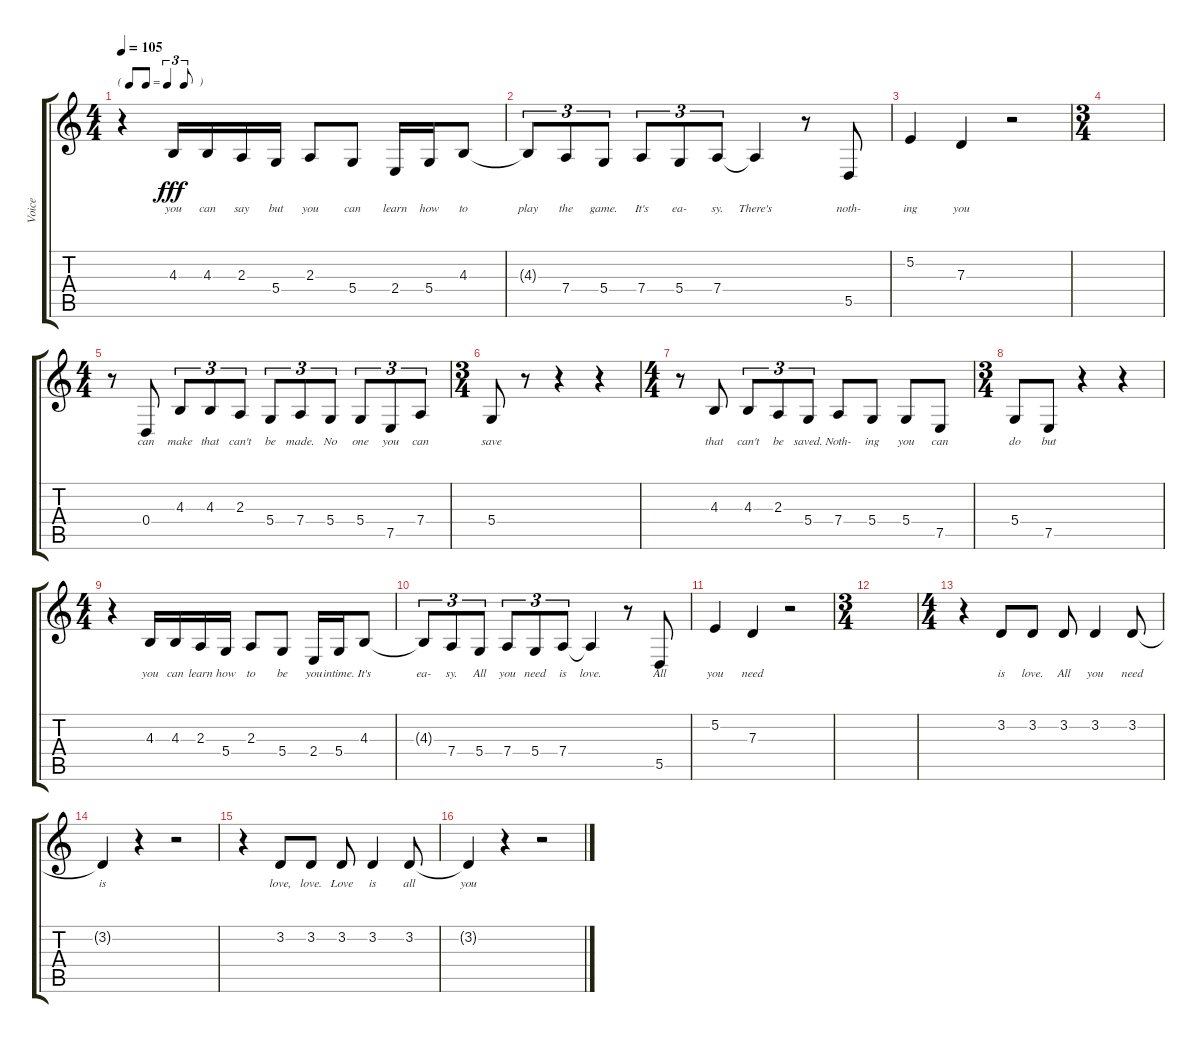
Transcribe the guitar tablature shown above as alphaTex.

\track ("Voice" "Voice") {instrument altosax}
\staff {score tabs}
\tuning (E4 B3 G3 D3 A2 E2) {hide}
\ts (4 4)
\tf triplet8th
\tempo 105
\clef g2
\ks c
r.4{dy fff} 4.3.16{lyrics (0 "you") lyrics (1 "") lyrics (2 "") lyrics (3 "") lyrics (4 "")} 4.3.16{lyrics (0 "can") lyrics (1 "") lyrics (2 "") lyrics (3 "") lyrics (4 "")} 2.3.16{lyrics (0 "say") lyrics (1 "") lyrics (2 "") lyrics (3 "") lyrics (4 "")} 5.4.16{lyrics (0 "but") lyrics (1 "") lyrics (2 "") lyrics (3 "") lyrics (4 "")} 2.3.8{lyrics (0 "you") lyrics (1 "") lyrics (2 "") lyrics (3 "") lyrics (4 "")} 5.4.8{lyrics (0 "can") lyrics (1 "") lyrics (2 "") lyrics (3 "") lyrics (4 "")} 2.4.16{lyrics (0 "learn") lyrics (1 "") lyrics (2 "") lyrics (3 "") lyrics (4 "")} 5.4.16{lyrics (0 "how") lyrics (1 "") lyrics (2 "") lyrics (3 "") lyrics (4 "")} 4.3.8{lyrics (0 "to") lyrics (1 "") lyrics (2 "") lyrics (3 "") lyrics (4 "")} |
4.3{t}.8{tu (3 2) lyrics (0 "play") lyrics (1 "") lyrics (2 "") lyrics (3 "") lyrics (4 "")} 7.4.8{tu (3 2) lyrics (0 "the") lyrics (1 "") lyrics (2 "") lyrics (3 "") lyrics (4 "")} 5.4.8{tu (3 2) lyrics (0 "game.") lyrics (1 "") lyrics (2 "") lyrics (3 "") lyrics (4 "")} 7.4.8{tu (3 2) lyrics (0 "It's") lyrics (1 "") lyrics (2 "") lyrics (3 "") lyrics (4 "")} 5.4.8{tu (3 2) lyrics (0 "ea-") lyrics (1 "") lyrics (2 "") lyrics (3 "") lyrics (4 "")} 7.4.8{tu (3 2) lyrics (0 "sy.") lyrics (1 "") lyrics (2 "") lyrics (3 "") lyrics (4 "")} 7.4{t}.4{lyrics (0 "There's") lyrics (1 "") lyrics (2 "") lyrics (3 "") lyrics (4 "")} r.8 5.5.8{lyrics (0 "noth-") lyrics (1 "") lyrics (2 "") lyrics (3 "") lyrics (4 "")} |
5.2.4{lyrics (0 "ing") lyrics (1 "") lyrics (2 "") lyrics (3 "") lyrics (4 "")} 7.3.4{lyrics (0 "you") lyrics (1 "") lyrics (2 "") lyrics (3 "") lyrics (4 "")} r.2 |
\ts (3 4)
|
\ts (4 4)
r.8 0.4.8{lyrics (0 "can") lyrics (1 "") lyrics (2 "") lyrics (3 "") lyrics (4 "")} 4.3.8{tu (3 2) lyrics (0 "make") lyrics (1 "") lyrics (2 "") lyrics (3 "") lyrics (4 "")} 4.3.8{tu (3 2) lyrics (0 "that") lyrics (1 "") lyrics (2 "") lyrics (3 "") lyrics (4 "")} 2.3.8{tu (3 2) lyrics (0 "can't") lyrics (1 "") lyrics (2 "") lyrics (3 "") lyrics (4 "")} 5.4.8{tu (3 2) lyrics (0 "be") lyrics (1 "") lyrics (2 "") lyrics (3 "") lyrics (4 "")} 7.4.8{tu (3 2) lyrics (0 "made.") lyrics (1 "") lyrics (2 "") lyrics (3 "") lyrics (4 "")} 5.4.8{tu (3 2) lyrics (0 "No") lyrics (1 "") lyrics (2 "") lyrics (3 "") lyrics (4 "")} 5.4.8{tu (3 2) lyrics (0 "one") lyrics (1 "") lyrics (2 "") lyrics (3 "") lyrics (4 "")} 7.5.8{tu (3 2) lyrics (0 "you") lyrics (1 "") lyrics (2 "") lyrics (3 "") lyrics (4 "")} 7.4.8{tu (3 2) lyrics (0 "can") lyrics (1 "") lyrics (2 "") lyrics (3 "") lyrics (4 "")} |
\ts (3 4)
5.4.8{lyrics (0 "save") lyrics (1 "") lyrics (2 "") lyrics (3 "") lyrics (4 "")} r.8 r.4 r.4 |
\ts (4 4)
r.8 4.3.8{lyrics (0 "that") lyrics (1 "") lyrics (2 "") lyrics (3 "") lyrics (4 "")} 4.3.8{tu (3 2) lyrics (0 "can't") lyrics (1 "") lyrics (2 "") lyrics (3 "") lyrics (4 "")} 2.3.8{tu (3 2) lyrics (0 "be") lyrics (1 "") lyrics (2 "") lyrics (3 "") lyrics (4 "")} 5.4.8{tu (3 2) lyrics (0 "saved.") lyrics (1 "") lyrics (2 "") lyrics (3 "") lyrics (4 "")} 7.4.8{lyrics (0 "Noth-") lyrics (1 "") lyrics (2 "") lyrics (3 "") lyrics (4 "")} 5.4.8{lyrics (0 "ing") lyrics (1 "") lyrics (2 "") lyrics (3 "") lyrics (4 "")} 5.4.8{lyrics (0 "you") lyrics (1 "") lyrics (2 "") lyrics (3 "") lyrics (4 "")} 7.5.8{lyrics (0 "can") lyrics (1 "") lyrics (2 "") lyrics (3 "") lyrics (4 "")} |
\ts (3 4)
5.4.8{lyrics (0 "do") lyrics (1 "") lyrics (2 "") lyrics (3 "") lyrics (4 "")} 7.5.8{lyrics (0 "but") lyrics (1 "") lyrics (2 "") lyrics (3 "") lyrics (4 "")} r.4 r.4 |
\ts (4 4)
r.4 4.3.16{lyrics (0 "you") lyrics (1 "") lyrics (2 "") lyrics (3 "") lyrics (4 "")} 4.3.16{lyrics (0 "can") lyrics (1 "") lyrics (2 "") lyrics (3 "") lyrics (4 "")} 2.3.16{lyrics (0 "learn") lyrics (1 "") lyrics (2 "") lyrics (3 "") lyrics (4 "")} 5.4.16{lyrics (0 "how") lyrics (1 "") lyrics (2 "") lyrics (3 "") lyrics (4 "")} 2.3.8{lyrics (0 "to") lyrics (1 "") lyrics (2 "") lyrics (3 "") lyrics (4 "")} 5.4.8{lyrics (0 "be") lyrics (1 "") lyrics (2 "") lyrics (3 "") lyrics (4 "")} 2.4.16{lyrics (0 "you") lyrics (1 "") lyrics (2 "") lyrics (3 "") lyrics (4 "")} 5.4.16{lyrics (0 "intime.") lyrics (1 "") lyrics (2 "") lyrics (3 "") lyrics (4 "")} 4.3.8{lyrics (0 "It's") lyrics (1 "") lyrics (2 "") lyrics (3 "") lyrics (4 "")} |
4.3{t}.8{tu (3 2) lyrics (0 "ea-") lyrics (1 "") lyrics (2 "") lyrics (3 "") lyrics (4 "")} 7.4.8{tu (3 2) lyrics (0 "sy.") lyrics (1 "") lyrics (2 "") lyrics (3 "") lyrics (4 "")} 5.4.8{tu (3 2) lyrics (0 "All") lyrics (1 "") lyrics (2 "") lyrics (3 "") lyrics (4 "")} 7.4.8{tu (3 2) lyrics (0 "you") lyrics (1 "") lyrics (2 "") lyrics (3 "") lyrics (4 "")} 5.4.8{tu (3 2) lyrics (0 "need") lyrics (1 "") lyrics (2 "") lyrics (3 "") lyrics (4 "")} 7.4.8{tu (3 2) lyrics (0 "is") lyrics (1 "") lyrics (2 "") lyrics (3 "") lyrics (4 "")} 7.4{t}.4{lyrics (0 "love.") lyrics (1 "") lyrics (2 "") lyrics (3 "") lyrics (4 "")} r.8 5.5.8{lyrics (0 "All") lyrics (1 "") lyrics (2 "") lyrics (3 "") lyrics (4 "")} |
5.2.4{lyrics (0 "you") lyrics (1 "") lyrics (2 "") lyrics (3 "") lyrics (4 "")} 7.3.4{lyrics (0 "need") lyrics (1 "") lyrics (2 "") lyrics (3 "") lyrics (4 "")} r.2 |
\ts (3 4)
|
\ts (4 4)
r.4 3.2.8{lyrics (0 "is") lyrics (1 "") lyrics (2 "") lyrics (3 "") lyrics (4 "")} 3.2.8{lyrics (0 "love.") lyrics (1 "") lyrics (2 "") lyrics (3 "") lyrics (4 "")} 3.2.8{lyrics (0 "All") lyrics (1 "") lyrics (2 "") lyrics (3 "") lyrics (4 "")} 3.2.4{lyrics (0 "you") lyrics (1 "") lyrics (2 "") lyrics (3 "") lyrics (4 "")} 3.2.8{lyrics (0 "need") lyrics (1 "") lyrics (2 "") lyrics (3 "") lyrics (4 "")} |
3.2{t}.4{lyrics (0 "is") lyrics (1 "") lyrics (2 "") lyrics (3 "") lyrics (4 "")} r.4 r.2 |
r.4 3.2.8{lyrics (0 "love,") lyrics (1 "") lyrics (2 "") lyrics (3 "") lyrics (4 "")} 3.2.8{lyrics (0 "love.") lyrics (1 "") lyrics (2 "") lyrics (3 "") lyrics (4 "")} 3.2.8{lyrics (0 "Love") lyrics (1 "") lyrics (2 "") lyrics (3 "") lyrics (4 "")} 3.2.4{lyrics (0 "is") lyrics (1 "") lyrics (2 "") lyrics (3 "") lyrics (4 "")} 3.2.8{lyrics (0 "all") lyrics (1 "") lyrics (2 "") lyrics (3 "") lyrics (4 "")} |
3.2{t}.4{lyrics (0 "you") lyrics (1 "") lyrics (2 "") lyrics (3 "") lyrics (4 "")} r.4 r.2
